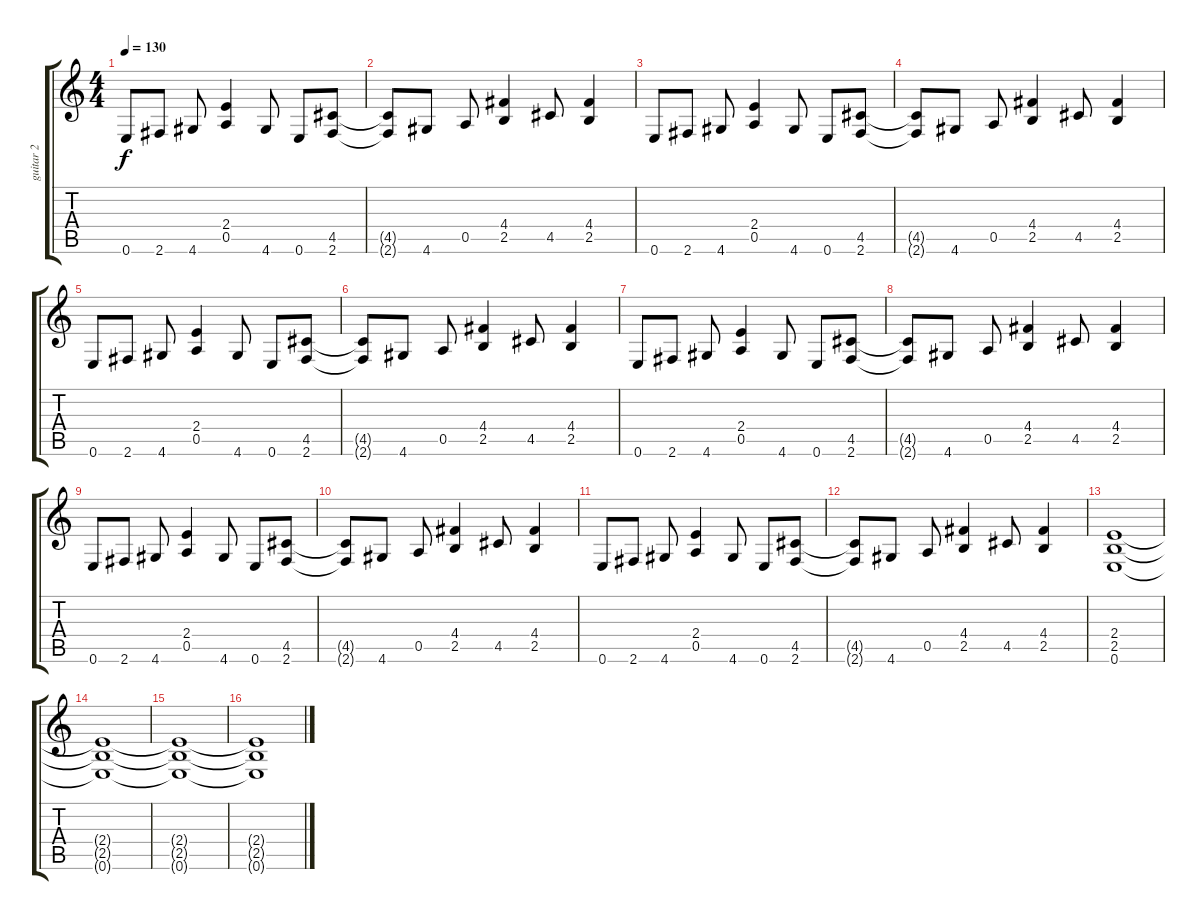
\track ("guitar 2" "guitar 2") {instrument distortionguitar}
\staff {score tabs}
\tuning (E4 B3 G3 D3 A2 E2) {hide}
\ts (4 4)
\tempo 130
\clef g2
\ks c
0.6.8{dy f} 2.6.8 4.6.8 (2.4 0.5).4 4.6.8 0.6.8 (4.5 2.6).8 |
(4.5{t} 2.6{t}).8 4.6.8 0.5.8 (4.4 2.5).4 4.5.8 (4.4 2.5).4 |
0.6.8 2.6.8 4.6.8 (2.4 0.5).4 4.6.8 0.6.8 (4.5 2.6).8 |
(4.5{t} 2.6{t}).8 4.6.8 0.5.8 (4.4 2.5).4 4.5.8 (4.4 2.5).4 |
0.6.8 2.6.8 4.6.8 (2.4 0.5).4 4.6.8 0.6.8 (4.5 2.6).8 |
(4.5{t} 2.6{t}).8 4.6.8 0.5.8 (4.4 2.5).4 4.5.8 (4.4 2.5).4 |
0.6.8 2.6.8 4.6.8 (2.4 0.5).4 4.6.8 0.6.8 (4.5 2.6).8 |
(4.5{t} 2.6{t}).8 4.6.8 0.5.8 (4.4 2.5).4 4.5.8 (4.4 2.5).4 |
0.6.8 2.6.8 4.6.8 (2.4 0.5).4 4.6.8 0.6.8 (4.5 2.6).8 |
(4.5{t} 2.6{t}).8 4.6.8 0.5.8 (4.4 2.5).4 4.5.8 (4.4 2.5).4 |
0.6.8 2.6.8 4.6.8 (2.4 0.5).4 4.6.8 0.6.8 (4.5 2.6).8 |
(4.5{t} 2.6{t}).8 4.6.8 0.5.8 (4.4 2.5).4 4.5.8 (4.4 2.5).4 |
(2.4 2.5 0.6).1 |
(2.4{t} 2.5{t} 0.6{t}).1 |
(2.4{t} 2.5{t} 0.6{t}).1 |
(2.4{t} 2.5{t} 0.6{t}).1
